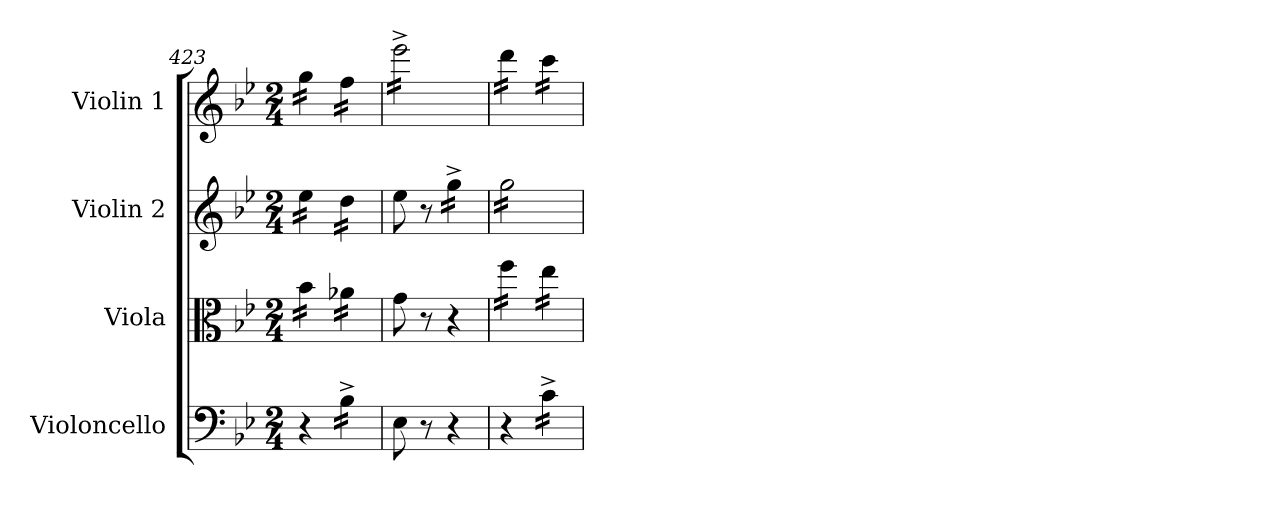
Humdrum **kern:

**kern	**kern	**kern	**kern
*part4	*part3	*part2	*part1
*staff4	*staff3	*staff2	*staff1
*I"Violoncello	*I"Viola	*I"Violin 2	*I"Violin 1
*I'Vc	*I'Vla	*I'Vln	*I'Vln
*clefF4	*clefC3	*clefG2	*clefG2
*k[b-e-]	*k[b-e-]	*k[b-e-]	*k[b-e-]
*M2/4	*M2/4	*M2/4	*M2/4
=423	=423	=423	=423
*	*tremolo	*	*
*	*	*tremolo	*
*	*	*	*tremolo
4r	16b-\LL	16ee-\LL	16gg\LL
.	16b-\	16ee-\	16gg\
.	16b-\	16ee-\	16gg\
.	16b-\JJ	16ee-\JJ	16gg\JJ
*tremolo	*	*	*
16B-^\LL	16a-X\LL	16dd\LL	16ff\LL
16B-^\	16a-X\	16dd\	16ff\
16B-^\	16a-X\	16dd\	16ff\
16B-^\JJ	16a-X\JJ	16dd\JJ	16ff\JJ
*	*	*Xtremolo	*
*	*Xtremolo	*	*
*Xtremolo	*	*	*
=424	=424	=424	=424
8E-\	8g\	8ee-\	16eee-^\LL
.	.	.	16eee-^\
8r	8r	8r	16eee-^\
.	.	.	16eee-^\
*	*	*tremolo	*
4r	4r	16gg^\LL	16eee-^\
.	.	16gg^\	16eee-^\
.	.	16gg^\	16eee-^\
.	.	16gg^\JJ	16eee-^\JJ
=425	=425	=425	=425
*	*tremolo	*	*
4r	16ff\LL	16gg\LL	16ddd\LL
.	16ff\	16gg\	16ddd\
.	16ff\	16gg\	16ddd\
.	16ff\JJ	16gg\	16ddd\JJ
*tremolo	*	*	*
16c^\LL	16ee-\LL	16gg\	16ccc\LL
16c^\	16ee-\	16gg\	16ccc\
16c^\	16ee-\	16gg\	16ccc\
16c^\JJ	16ee-\JJ	16gg\JJ	16ccc\JJ
*	*	*	*Xtremolo
*	*	*Xtremolo	*
*	*Xtremolo	*	*
*Xtremolo	*	*	*
=	=	=	=
*-	*-	*-	*-
